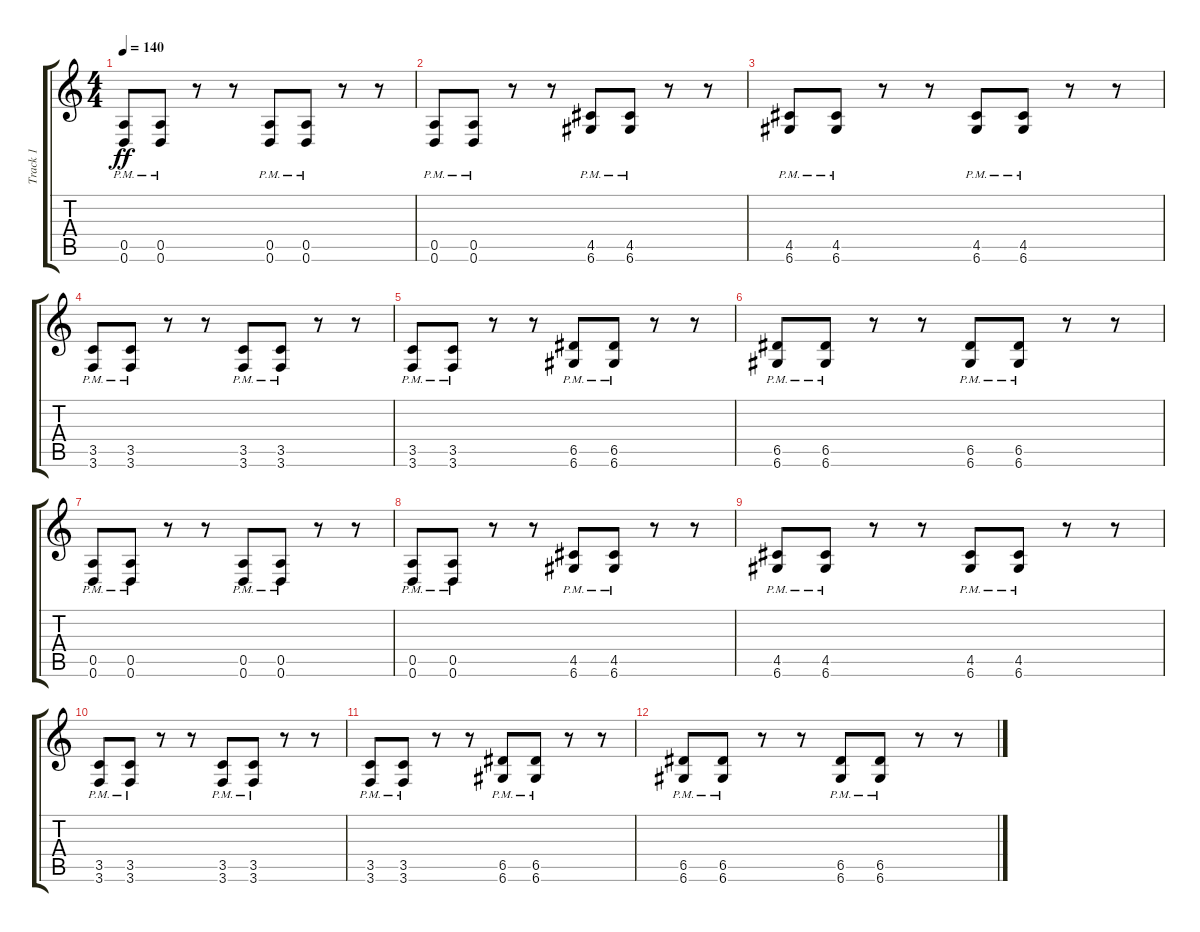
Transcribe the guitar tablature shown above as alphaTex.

\track ("Track 1" "Track 1") {instrument distortionguitar}
\staff {score tabs}
\tuning (E4 B3 G3 D3 A2 D2) {hide}
\ts (4 4)
\tempo 140
\clef g2
\ks c
(0.5{pm} 0.6{pm}).8{dy ff} (0.5{pm} 0.6{pm}).8 r.8 r.8 (0.5{pm} 0.6{pm}).8 (0.5{pm} 0.6{pm}).8 r.8 r.8 |
(0.5{pm} 0.6{pm}).8 (0.5{pm} 0.6{pm}).8 r.8 r.8 (4.5{pm} 6.6{pm}).8 (4.5{pm} 6.6{pm}).8 r.8 r.8 |
(4.5{pm} 6.6{pm}).8 (4.5{pm} 6.6{pm}).8 r.8 r.8 (4.5{pm} 6.6{pm}).8 (4.5{pm} 6.6{pm}).8 r.8 r.8 |
(3.5{pm} 3.6{pm}).8 (3.5{pm} 3.6{pm}).8 r.8 r.8 (3.5{pm} 3.6{pm}).8 (3.5{pm} 3.6{pm}).8 r.8 r.8 |
(3.5{pm} 3.6{pm}).8 (3.5{pm} 3.6{pm}).8 r.8 r.8 (6.5{pm} 6.6{pm}).8 (6.5{pm} 6.6{pm}).8 r.8 r.8 |
(6.5{pm} 6.6{pm}).8 (6.5{pm} 6.6{pm}).8 r.8 r.8 (6.5{pm} 6.6{pm}).8 (6.5{pm} 6.6{pm}).8 r.8 r.8 |
(0.5{pm} 0.6{pm}).8 (0.5{pm} 0.6{pm}).8 r.8 r.8 (0.5{pm} 0.6{pm}).8 (0.5{pm} 0.6{pm}).8 r.8 r.8 |
(0.5{pm} 0.6{pm}).8 (0.5{pm} 0.6{pm}).8 r.8 r.8 (4.5{pm} 6.6{pm}).8 (4.5{pm} 6.6{pm}).8 r.8 r.8 |
(4.5{pm} 6.6{pm}).8 (4.5{pm} 6.6{pm}).8 r.8 r.8 (4.5{pm} 6.6{pm}).8 (4.5{pm} 6.6{pm}).8 r.8 r.8 |
(3.5{pm} 3.6{pm}).8 (3.5{pm} 3.6{pm}).8 r.8 r.8 (3.5{pm} 3.6{pm}).8 (3.5{pm} 3.6{pm}).8 r.8 r.8 |
(3.5{pm} 3.6{pm}).8 (3.5{pm} 3.6{pm}).8 r.8 r.8 (6.5{pm} 6.6{pm}).8 (6.5{pm} 6.6{pm}).8 r.8 r.8 |
(6.5{pm} 6.6{pm}).8 (6.5{pm} 6.6{pm}).8 r.8 r.8 (6.5{pm} 6.6{pm}).8 (6.5{pm} 6.6{pm}).8 r.8 r.8
